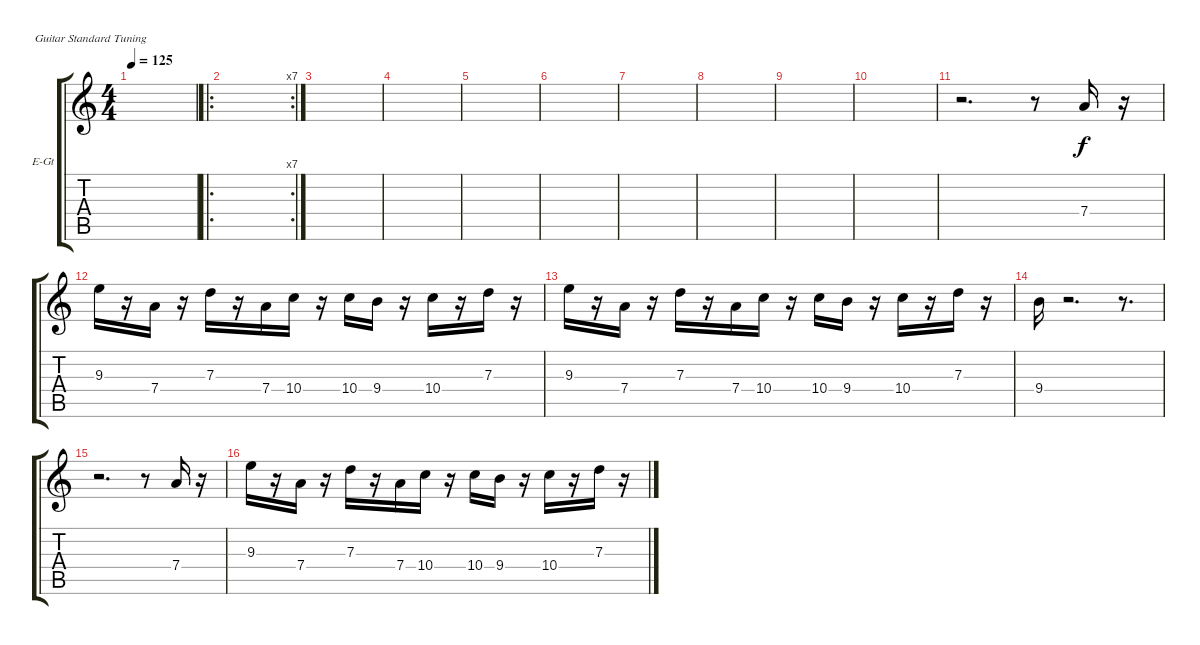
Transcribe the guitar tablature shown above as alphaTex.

\defaultSystemsLayout 4
\bracketExtendMode groupsimilarinstruments
\firstSystemTrackNameOrientation horizontal
\otherSystemsTrackNameOrientation horizontal
\track ("Electric Guitar" "E-Gt") {instrument distortionguitar}
\staff {score tabs}
\tuning (E4 B3 G3 D3 A2 E2)
\ts (4 4)
\tempo 125
\clef g2
\scale
0.451737
\ks c
|
\ro
\rc 7
\scale
0.30888 |
\scale
0.239382 |
\scale
0.333333 |
\scale
0.333333 |
\scale
0.333333 |
\scale
0.333333 |
\scale
0.333333 |
\scale
0.333333 |
\scale
0.333333 |
\scale
0.333333 r.2{d} r.8 7.4.16 r.16 |
\scale
0.333333 9.3.16 r.16 7.4.16 r.16 7.3.16 r.16 7.4.16 10.4.16 r.16 10.4.16 9.4.16 r.16 10.4.16 r.16 7.3.16 r.16 |
\scale
0.333333 9.3.16 r.16 7.4.16 r.16 7.3.16 r.16 7.4.16 10.4.16 r.16 10.4.16 9.4.16 r.16 10.4.16 r.16 7.3.16 r.16 |
\scale
0.333333 9.4.16 r.2{d} r.8{d} |
\scale
0.333333 r.2{d} r.8 7.4.16 r.16 |
\scale
0.333333 9.3.16 r.16 7.4.16 r.16 7.3.16 r.16 7.4.16 10.4.16 r.16 10.4.16 9.4.16 r.16 10.4.16 r.16 7.3.16 r.16
